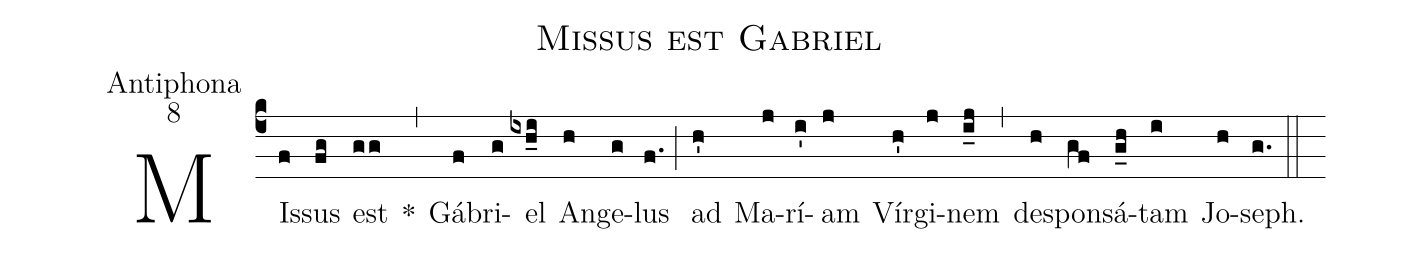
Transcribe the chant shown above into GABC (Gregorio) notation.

name:Missus est Gabriel;
office-part:Antiphona;
mode:8;
%%
(c4) MIs(f)sus(fg) est(gg) *(,) Gá(f)bri(g)el(ixh_i) An(h)ge(g)lus(f.) (;) ad(h') Ma(j)rí(i')am(j) Vír(h')gi(j)nem(i_j) (,) de(h)spon(gf)sá(g_h)tam(i) Jo(h)seph.(g.) (::)
